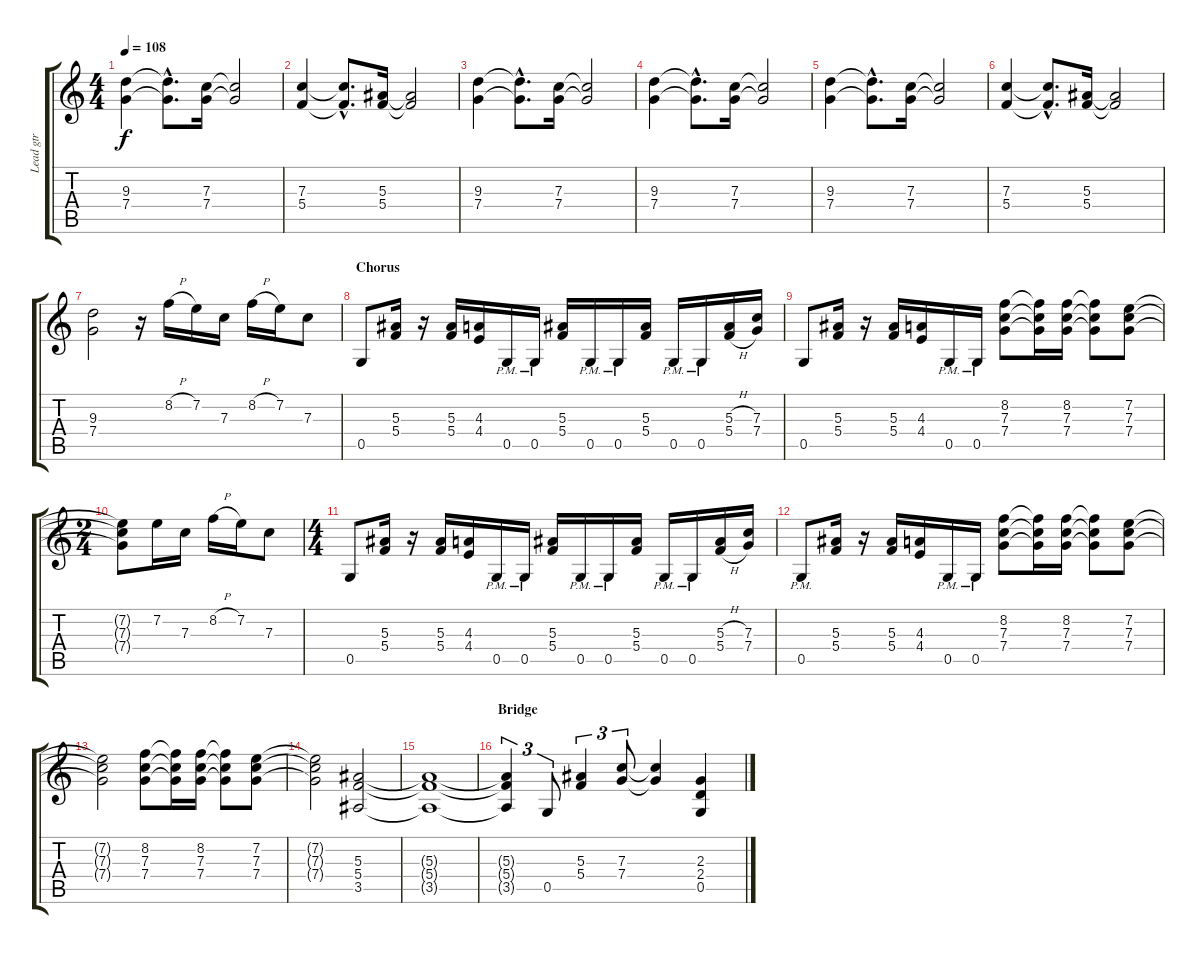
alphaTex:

\track ("Lead gtr" "Lead gtr") {instrument distortionguitar}
\staff {score tabs}
\tuning (D4 A3 F3 C3 G2 D2) {hide}
\ts (4 4)
\tempo 108
\clef g2
\ks c
(9.3 7.4).4{dy f} (9.3{hac t} 7.4{hac t}).8{d} (7.3 7.4).16 (7.3{t} 7.4{t}).2 |
(7.3 5.4).4 (7.3{hac t} 5.4{hac t}).8{d} (5.3 5.4).16 (5.3{t} 5.4{t}).2 |
(9.3 7.4).4 (9.3{hac t} 7.4{hac t}).8{d} (7.3 7.4).16 (7.3{t} 7.4{t}).2 |
(9.3 7.4).4 (9.3{hac t} 7.4{hac t}).8{d} (7.3 7.4).16 (7.3{t} 7.4{t}).2 |
(9.3 7.4).4 (9.3{hac t} 7.4{hac t}).8{d} (7.3 7.4).16 (7.3{t} 7.4{t}).2 |
(7.3 5.4).4 (7.3{hac t} 5.4{hac t}).8{d} (5.3 5.4).16 (5.3{t} 5.4{t}).2 |
(9.3 7.4).2 r.16 8.2{h}.16 7.2.16 7.3.16 8.2{h}.16 7.2.16 7.3.8 |
\section ("" "Chorus")
0.5.8 (5.3 5.4).16 r.16 (5.3 5.4).16 (4.3 4.4).16 0.5{pm}.16 0.5{pm}.16 (5.3 5.4).16 0.5{pm}.16 0.5{pm}.16 (5.3 5.4).16 0.5{pm}.16 0.5{pm}.16 (5.3{h} 5.4{h}).16 (7.3 7.4).16 |
0.5.8 (5.3 5.4).16 r.16 (5.3 5.4).16 (4.3 4.4).16 0.5{pm}.16 0.5{pm}.16 (8.2 7.3 7.4).8 (8.2{t} 7.3{t} 7.4{t}).16 (8.2 7.3 7.4).16 (8.2{t} 7.3{t} 7.4{t}).8 (7.2 7.3 7.4).8 |
\ts (2 4)
(7.2{t} 7.3{t} 7.4{t}).8 7.2.16 7.3.16 8.2{h}.16 7.2.16 7.3.8 |
\ts (4 4)
0.5.8 (5.3 5.4).16 r.16 (5.3 5.4).16 (4.3 4.4).16 0.5{pm}.16 0.5{pm}.16 (5.3 5.4).16 0.5{pm}.16 0.5{pm}.16 (5.3 5.4).16 0.5{pm}.16 0.5{pm}.16 (5.3{h} 5.4{h}).16 (7.3 7.4).16 |
0.5{pm}.8 (5.3 5.4).16 r.16 (5.3 5.4).16 (4.3 4.4).16 0.5{pm}.16 0.5{pm}.16 (8.2 7.3 7.4).8 (8.2{t} 7.3{t} 7.4{t}).16 (8.2 7.3 7.4).16 (8.2{t} 7.3{t} 7.4{t}).8 (7.2 7.3 7.4).8 |
(7.2{t} 7.3{t} 7.4{t}).2 (8.2 7.3 7.4).8 (8.2{t} 7.3{t} 7.4{t}).16 (8.2 7.3 7.4).16 (8.2{t} 7.3{t} 7.4{t}).8 (7.2 7.3 7.4).8 |
(7.2{t} 7.3{t} 7.4{t}).2 (5.3 5.4 3.5).2 |
(5.3{t} 5.4{t} 3.5{t}).1 |
\section ("" "Bridge")
(5.3{t} 5.4{t} 3.5{t}).4{tu (3 2)} 0.5.8{tu (3 2)} (5.3 5.4).4{tu (3 2)} (7.3 7.4).8{tu (3 2)} (7.3{t} 7.4{t}).4 (2.3 2.4 0.5).4
